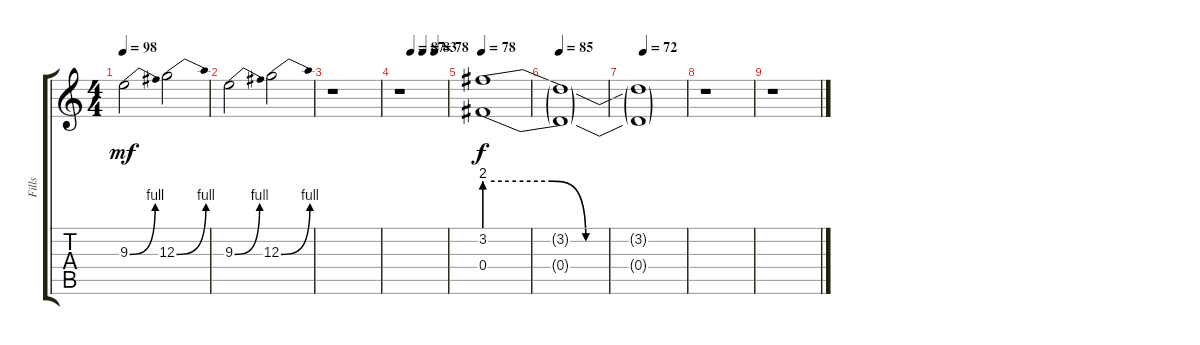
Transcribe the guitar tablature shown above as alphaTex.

\track ("Fills" "Fills") {instrument electricguitarjazz}
\staff {score tabs}
\tuning (E4 B3 G3 D3 A2 E2) {hide}
\ts (4 4)
\tempo 98
\clef g2
\ks c
9.3{be (bend 0 0 60 4)}.2{dy mf volume 9 instrument distortionguitar} 12.3{be (bend 0 0 60 4)}.2 |
9.3{be (bend 0 0 60 4)}.2 12.3{be (bend 0 0 60 4)}.2 |
r.1 |
\tempo (87 0.25)
\tempo (83 0.5)
\tempo (78 0.75)
r.1 |
\tempo 78
(3.2{be (custom 0 8 20 8 30 0 40 0 60 0)} 0.4{be (custom 0 8 20 8 30 0 40 0 60 0)}).1{dy f volume 6 instrument distortionguitar} |
\tempo 85
(3.2{t} 0.4{t}).1 |
\tempo (72 0.125)
(3.2{t} 0.4{t}).1 |
r.1 |
r.1
